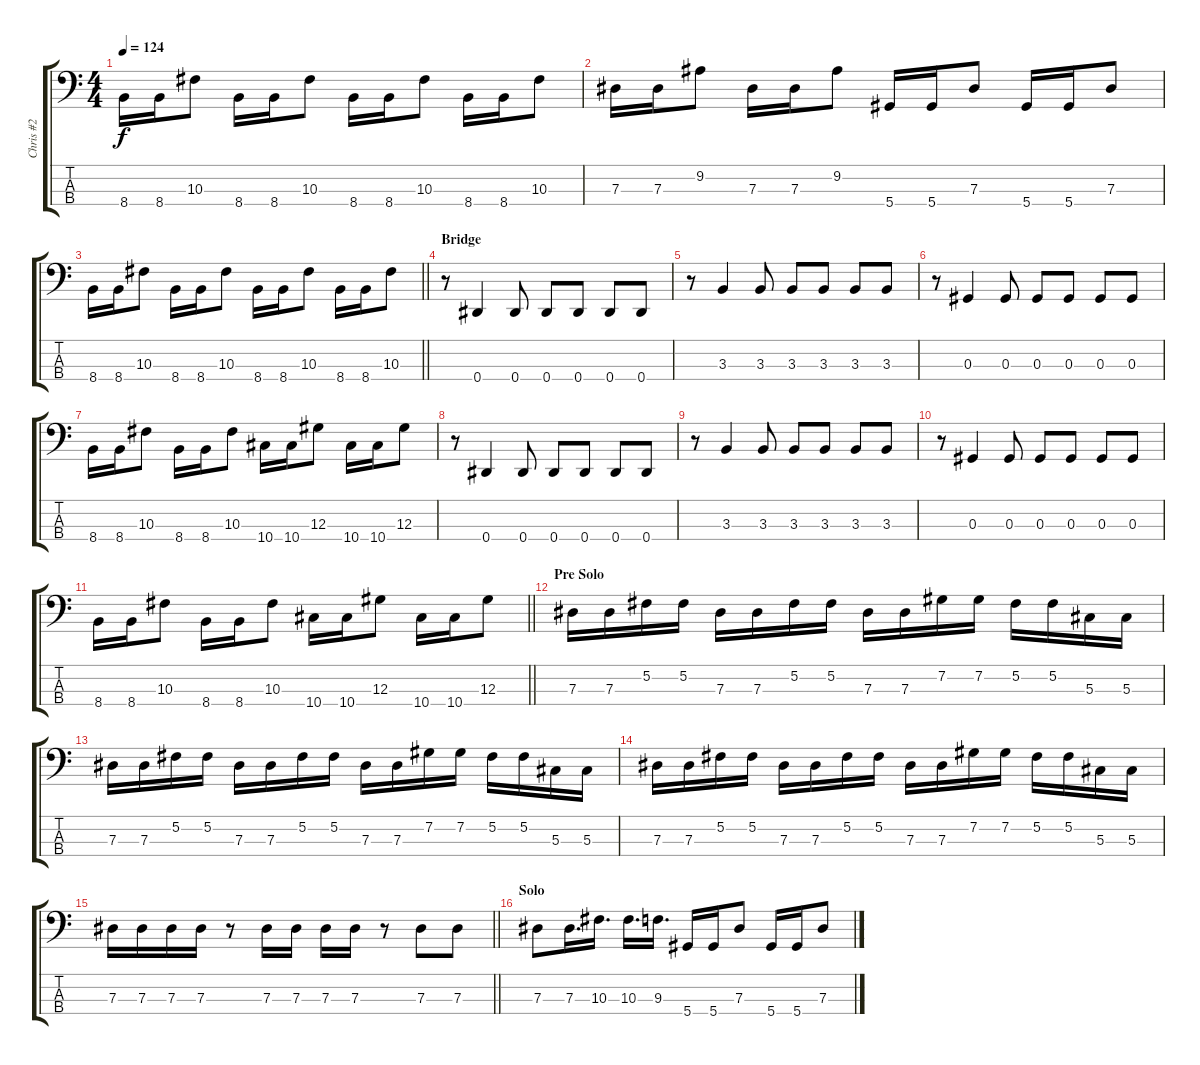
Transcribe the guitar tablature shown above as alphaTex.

\track ("Chris #2" "Chris #2") {instrument electricbasspick}
\staff {score tabs}
\tuning (Gb2 Db2 Ab1 Eb1) {hide}
\ts (4 4)
\tempo 124
\clef f4
\ks c
8.4.16{dy f} 8.4.16 10.3.8 8.4.16 8.4.16 10.3.8 8.4.16 8.4.16 10.3.8 8.4.16 8.4.16 10.3.8 |
7.3.16 7.3.16 9.2.8 7.3.16 7.3.16 9.2.8 5.4.16 5.4.16 7.3.8 5.4.16 5.4.16 7.3.8 |
\barLineRight lightlight
8.4.16 8.4.16 10.3.8 8.4.16 8.4.16 10.3.8 8.4.16 8.4.16 10.3.8 8.4.16 8.4.16 10.3.8 |
\section ("" "Bridge")
r.8 0.4.4 0.4.8 0.4.8 0.4.8 0.4.8 0.4.8 |
r.8 3.3.4 3.3.8 3.3.8 3.3.8 3.3.8 3.3.8 |
r.8 0.3.4 0.3.8 0.3.8 0.3.8 0.3.8 0.3.8 |
8.4.16 8.4.16 10.3.8 8.4.16 8.4.16 10.3.8 10.4.16 10.4.16 12.3.8 10.4.16 10.4.16 12.3.8 |
r.8 0.4.4 0.4.8 0.4.8 0.4.8 0.4.8 0.4.8 |
r.8 3.3.4 3.3.8 3.3.8 3.3.8 3.3.8 3.3.8 |
r.8 0.3.4 0.3.8 0.3.8 0.3.8 0.3.8 0.3.8 |
\barLineRight lightlight
8.4.16 8.4.16 10.3.8 8.4.16 8.4.16 10.3.8 10.4.16 10.4.16 12.3.8 10.4.16 10.4.16 12.3.8 |
\section ("" "Pre Solo")
7.3.16 7.3.16 5.2.16 5.2.16 7.3.16 7.3.16 5.2.16 5.2.16 7.3.16 7.3.16 7.2.16 7.2.16 5.2.16 5.2.16 5.3.16 5.3.16 |
7.3.16 7.3.16 5.2.16 5.2.16 7.3.16 7.3.16 5.2.16 5.2.16 7.3.16 7.3.16 7.2.16 7.2.16 5.2.16 5.2.16 5.3.16 5.3.16 |
7.3.16 7.3.16 5.2.16 5.2.16 7.3.16 7.3.16 5.2.16 5.2.16 7.3.16 7.3.16 7.2.16 7.2.16 5.2.16 5.2.16 5.3.16 5.3.16 |
\barLineRight lightlight
7.3.16 7.3.16 7.3.16 7.3.16 r.8 7.3.16 7.3.16 7.3.16 7.3.16 r.8 7.3.8 7.3.8 |
\section ("" "Solo")
7.3.8 7.3.16{d} 10.3.16{d} 10.3.16{d} 9.3.16{d} 5.4.16 5.4.16 7.3.8 5.4.16 5.4.16 7.3.8
